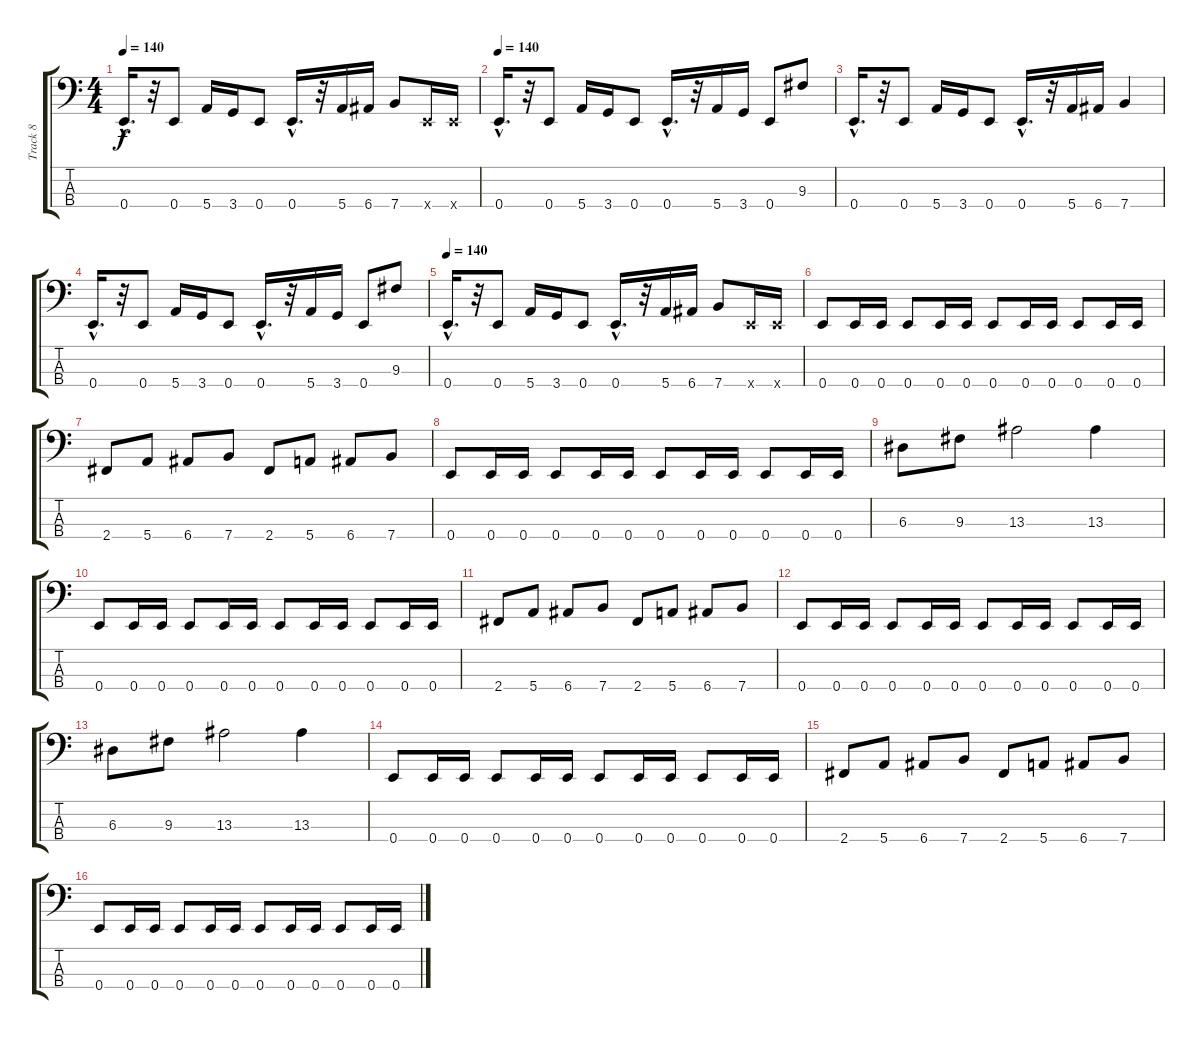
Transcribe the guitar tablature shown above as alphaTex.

\track ("Track 8" "Track 8") {instrument electricbasspick}
\staff {score tabs}
\tuning (G2 D2 A1 E1) {hide}
\ts (4 4)
\tempo 140
\clef f4
\ks c
0.4{hac}.16{d dy f} r.32 0.4.8 5.4.16 3.4.16 0.4.8 0.4{hac}.16{d} r.32 5.4.16 6.4.16 7.4.8 0.4{x}.16 0.4{x}.16 |
\tempo 140
0.4{hac}.16{d} r.32 0.4.8 5.4.16 3.4.16 0.4.8 0.4{hac}.16{d} r.32 5.4.16 3.4.16 0.4.8 9.3.8 |
0.4{hac}.16{d} r.32 0.4.8 5.4.16 3.4.16 0.4.8 0.4{hac}.16{d} r.32 5.4.16 6.4.16 7.4.4 |
0.4{hac}.16{d} r.32 0.4.8 5.4.16 3.4.16 0.4.8 0.4{hac}.16{d} r.32 5.4.16 3.4.16 0.4.8 9.3.8 |
\tempo 140
0.4{hac}.16{d} r.32 0.4.8 5.4.16 3.4.16 0.4.8 0.4{hac}.16{d} r.32 5.4.16 6.4.16 7.4.8 0.4{x}.16 0.4{x}.16 |
0.4.8 0.4.16 0.4.16 0.4.8 0.4.16 0.4.16 0.4.8 0.4.16 0.4.16 0.4.8 0.4.16 0.4.16 |
2.4.8 5.4.8 6.4.8 7.4.8 2.4.8 5.4.8 6.4.8 7.4.8 |
0.4.8 0.4.16 0.4.16 0.4.8 0.4.16 0.4.16 0.4.8 0.4.16 0.4.16 0.4.8 0.4.16 0.4.16 |
6.3.8 9.3.8 13.3.2 13.3.4 |
0.4.8 0.4.16 0.4.16 0.4.8 0.4.16 0.4.16 0.4.8 0.4.16 0.4.16 0.4.8 0.4.16 0.4.16 |
2.4.8 5.4.8 6.4.8 7.4.8 2.4.8 5.4.8 6.4.8 7.4.8 |
0.4.8 0.4.16 0.4.16 0.4.8 0.4.16 0.4.16 0.4.8 0.4.16 0.4.16 0.4.8 0.4.16 0.4.16 |
6.3.8 9.3.8 13.3.2 13.3.4 |
0.4.8 0.4.16 0.4.16 0.4.8 0.4.16 0.4.16 0.4.8 0.4.16 0.4.16 0.4.8 0.4.16 0.4.16 |
2.4.8 5.4.8 6.4.8 7.4.8 2.4.8 5.4.8 6.4.8 7.4.8 |
0.4.8 0.4.16 0.4.16 0.4.8 0.4.16 0.4.16 0.4.8 0.4.16 0.4.16 0.4.8 0.4.16 0.4.16
